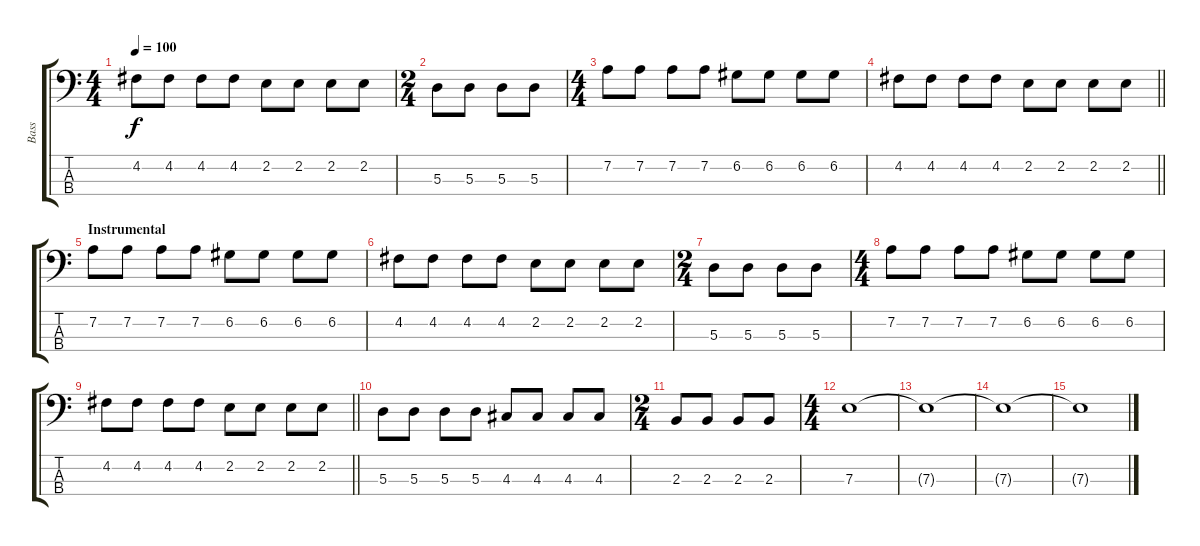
\track ("Bass" "Bass") {instrument electricbassfinger}
\staff {score tabs}
\tuning (G2 D2 A1 E1) {hide}
\ts (4 4)
\tempo 100
\clef f4
\ks c
4.2.8{dy f} 4.2.8 4.2.8 4.2.8 2.2.8 2.2.8 2.2.8 2.2.8 |
\ts (2 4)
5.3.8 5.3.8 5.3.8 5.3.8 |
\ts (4 4)
7.2.8 7.2.8 7.2.8 7.2.8 6.2.8 6.2.8 6.2.8 6.2.8 |
\barLineRight lightlight
4.2.8 4.2.8 4.2.8 4.2.8 2.2.8 2.2.8 2.2.8 2.2.8 |
\section ("" "Instrumental")
7.2.8 7.2.8 7.2.8 7.2.8 6.2.8 6.2.8 6.2.8 6.2.8 |
4.2.8 4.2.8 4.2.8 4.2.8 2.2.8 2.2.8 2.2.8 2.2.8 |
\ts (2 4)
5.3.8 5.3.8 5.3.8 5.3.8 |
\ts (4 4)
7.2.8 7.2.8 7.2.8 7.2.8 6.2.8 6.2.8 6.2.8 6.2.8 |
\barLineRight lightlight
4.2.8 4.2.8 4.2.8 4.2.8 2.2.8 2.2.8 2.2.8 2.2.8 |
5.3.8 5.3.8 5.3.8 5.3.8 4.3.8 4.3.8 4.3.8 4.3.8 |
\ts (2 4)
2.3.8 2.3.8 2.3.8 2.3.8 |
\ts (4 4)
7.3.1 |
7.3{t}.1 |
7.3{t}.1 |
7.3{t}.1
